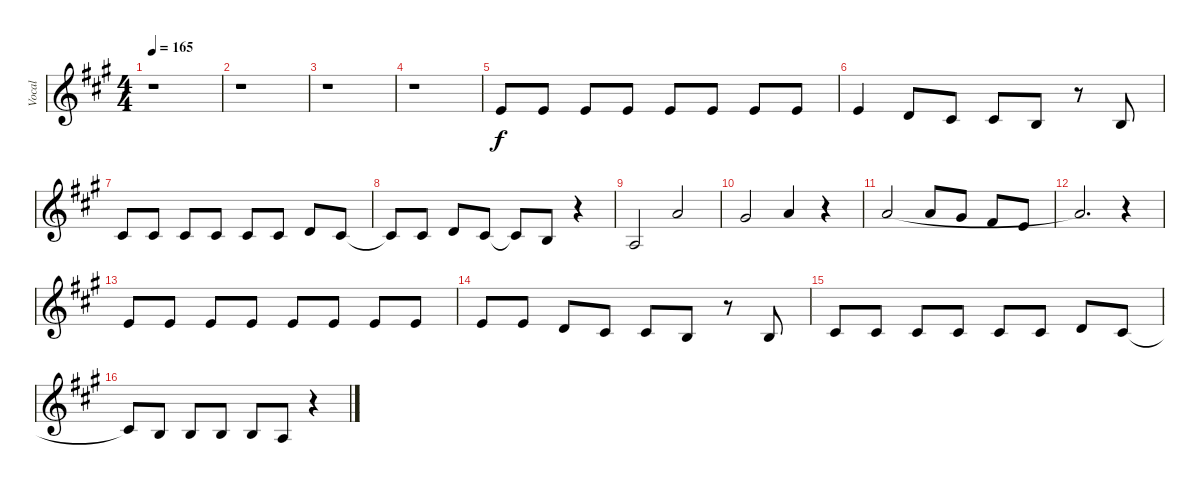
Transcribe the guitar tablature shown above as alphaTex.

\track ("Vocal" "Vocal") {instrument violin}
\staff {score}
\tuning (E4 B3 G3 D3 A2 E2 B1) {hide}
\ts (4 4)
\tempo 165
\clef g2
\ks a
r.1{dy f} |
r.1 |
r.1 |
r.1 |
0.1.8 0.1.8 0.1.8 0.1.8 0.1.8 0.1.8 0.1.8 0.1.8 |
5.2.4 3.2.8 6.3.8 2.2.8 0.2.8 r.8 0.2.8 |
2.2.8 2.2.8 2.2.8 2.2.8 2.2.8 2.2.8 3.2.8 2.2.8 |
2.2{t}.8 2.2.8 3.2.8 2.2.8 2.2{t}.8 0.2.8 r.4 |
7.4.2 5.1.2 |
4.1.2 5.1.4 r.4 |
10.2.2 5.1.8 4.1.8 2.1.8 0.1.8 |
10.2{t}.2{d} r.4 |
5.2.8 0.1.8 0.1.8 0.1.8 0.1.8 0.1.8 0.1.8 0.1.8 |
0.1.8 0.1.8 3.2.8 2.2.8 2.2.8 0.2.8 r.8 0.2.8 |
2.2.8 2.2.8 6.3.8 2.2.8 2.2.8 2.2.8 3.2.8 2.2.8 |
2.2{t}.8 0.2.8 0.2.8 0.2.8 0.2.8 2.3.8 r.4
